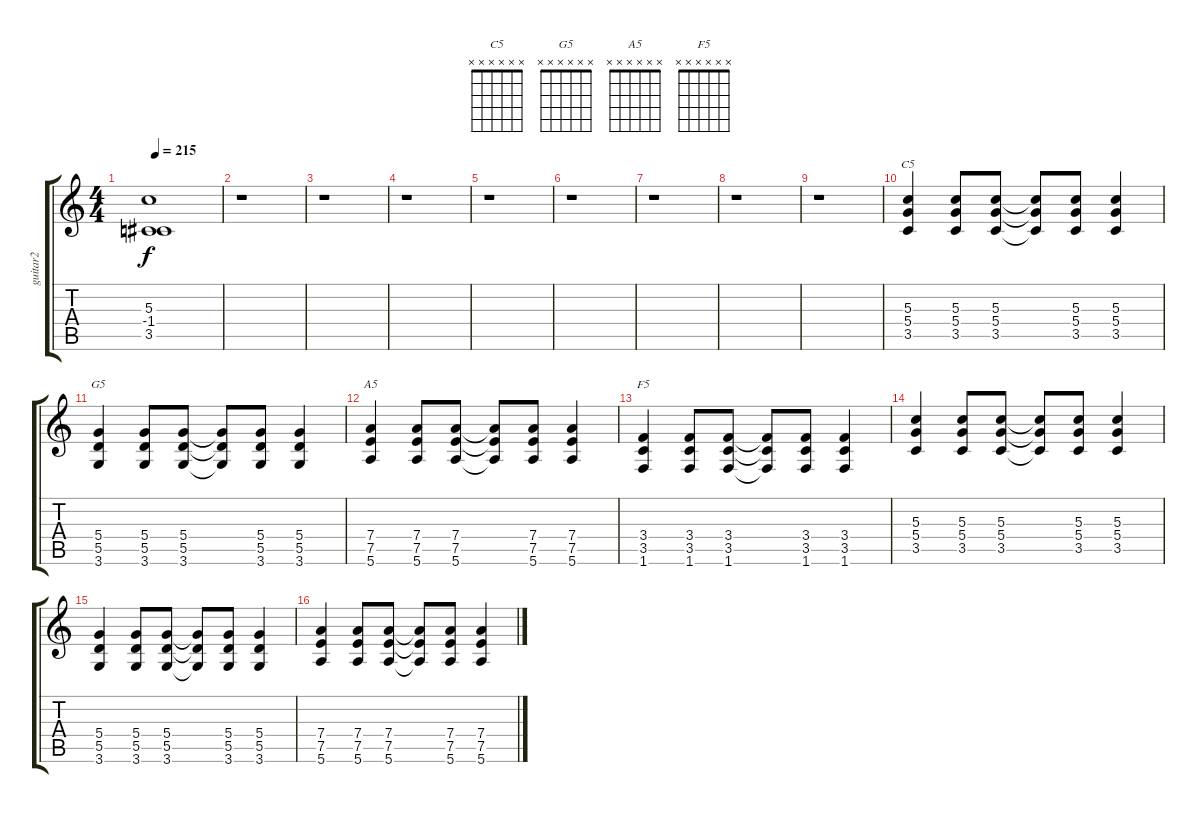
\track ("guitar2" "guitar2") {instrument distortionguitar}
\staff {score tabs}
\tuning (E4 B3 G3 D3 A2 E2) {hide}
\chord ("C5" x x x x x x) {firstfret 0}
\chord ("G5" x x x x x x) {firstfret 0}
\chord ("A5" x x x x x x) {firstfret 0}
\chord ("F5" x x x x x x) {firstfret 0}
\ts (4 4)
\tempo 215
\clef g2
\ks c
(5.3{t} -1.4{t} 3.5{t}).1{dy f} |
r.1 |
r.1 |
r.1 |
r.1 |
r.1 |
r.1 |
r.1 |
r.1 |
(5.3 5.4 3.5).4{ch "C5"} (5.3 5.4 3.5).8 (5.3 5.4 3.5).8 (5.3{t} 5.4{t} 3.5{t}).8 (5.3 5.4 3.5).8 (5.3 5.4 3.5).4 |
(5.4 5.5 3.6).4{ch "G5"} (5.4 5.5 3.6).8 (5.4 5.5 3.6).8 (5.4{t} 5.5{t} 3.6{t}).8 (5.4 5.5 3.6).8 (5.4 5.5 3.6).4 |
(7.4 7.5 5.6).4{ch "A5"} (7.4 7.5 5.6).8 (7.4 7.5 5.6).8 (7.4{t} 7.5{t} 5.6{t}).8 (7.4 7.5 5.6).8 (7.4 7.5 5.6).4 |
(3.4 3.5 1.6).4{ch "F5"} (3.4 3.5 1.6).8 (3.4 3.5 1.6).8 (3.4{t} 3.5{t} 1.6{t}).8 (3.4 3.5 1.6).8 (3.4 3.5 1.6).4 |
(5.3 5.4 3.5).4 (5.3 5.4 3.5).8 (5.3 5.4 3.5).8 (5.3{t} 5.4{t} 3.5{t}).8 (5.3 5.4 3.5).8 (5.3 5.4 3.5).4 |
(5.4 5.5 3.6).4 (5.4 5.5 3.6).8 (5.4 5.5 3.6).8 (5.4{t} 5.5{t} 3.6{t}).8 (5.4 5.5 3.6).8 (5.4 5.5 3.6).4 |
(7.4 7.5 5.6).4 (7.4 7.5 5.6).8 (7.4 7.5 5.6).8 (7.4{t} 7.5{t} 5.6{t}).8 (7.4 7.5 5.6).8 (7.4 7.5 5.6).4
